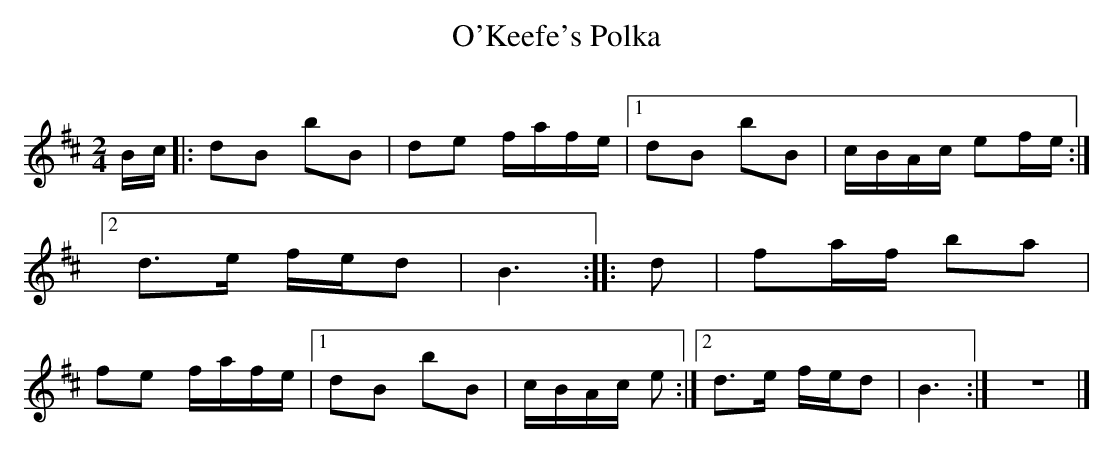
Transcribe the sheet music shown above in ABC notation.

X:1
T:O'Keefe's Polka
C:
M:2/4
L:1/16
K:Bm
Bc |:d2B2 b2B2 |d2e2 fafe |[1d2B2 b2B2 |cBAc e2fe :|[2d3e fed2 |B6 ::d2 |f2af b2a2 |f2e2 fafe |[1d2B2 b2B2 |cBAc e2 :|[2d3e fed2 |B6 :|z8 |]
